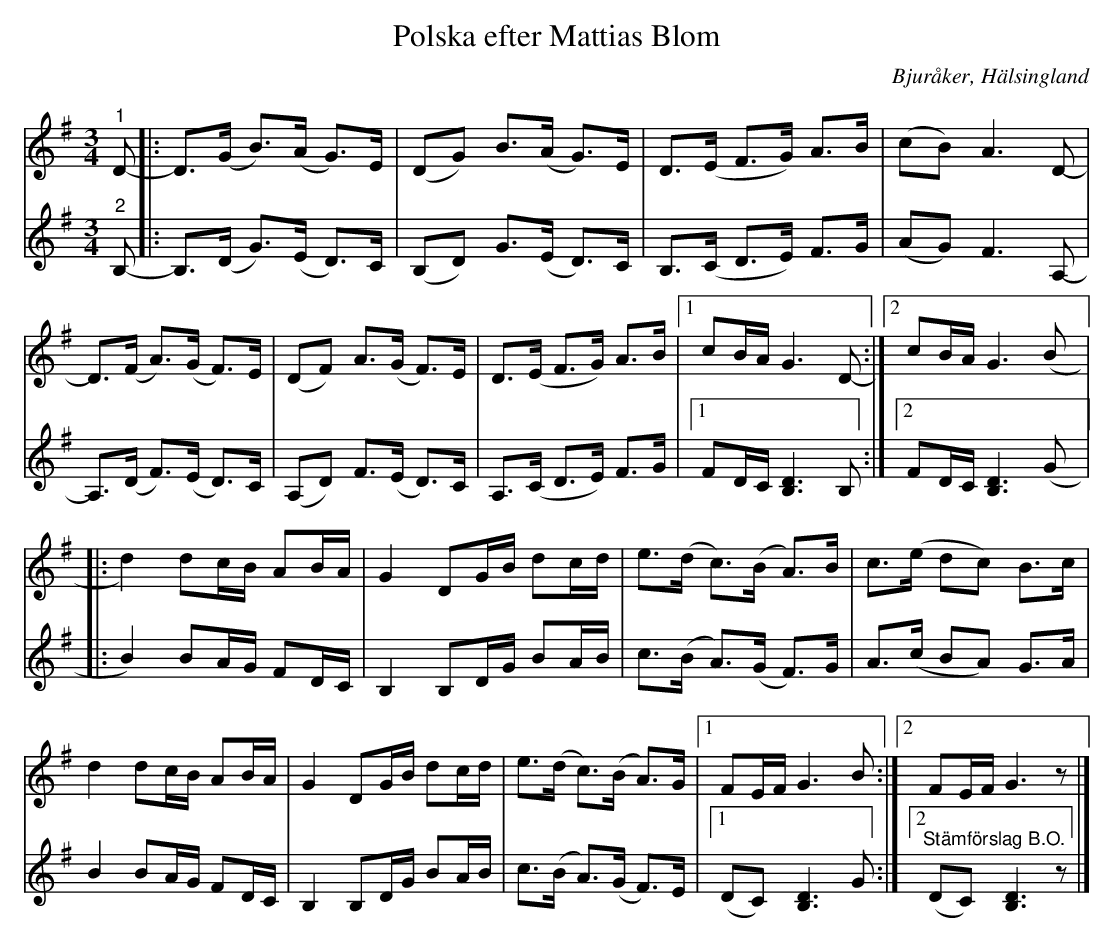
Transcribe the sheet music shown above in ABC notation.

X:1
T:Polska efter Mattias Blom
O:Bjuråker, Hälsingland
L:1/8
M:3/4
K:G
V:1
"^1" D- |: D>(G B>)(A G>)E | (DG) B>(A G>)E | D>(E F>G) A>B | (cB) A3 D- |
 D>(F A>)(G F>)E | (DF) A>(G F>)E | D>(E F>G) A>B |1 cB/A/ G3 D- :|2 cB/A/ G3 (B |:
 d2) dc/B/ AB/A/ | G2 DG/B/ dc/d/ | e>(d c>)(B A>)B | c>(e dc) B>c |
d2 dc/B/ AB/A/ | G2 DG/B/ dc/d/ | e>(d c>)(B A>)G |1 FE/F/ G3 B :|2 FE/F/ G3 z |]
V:2
"^2" B,- |: B,>(D G>)(E D>)C | (B,D) G>(E D>)C | B,>(C D>E) F>G | (AG) F3 A,- |
 A,>(D F>)(E D>)C | (A,D) F>(E D>)C | A,>(C D>E) F>G |1 FD/C/ [B,D]3 B, :|2 FD/C/ [B,D]3 (G |:
 B2) BA/G/ FD/C/ | B,2 B,D/G/ BA/B/ | c>(B A>)(G F>)G | A>(c BA) G>A |
B2 BA/G/ FD/C/ | B,2 B,D/G/ BA/B/ | c>(B A>)(G F>)E |1 (DC) [B,D]3 G :|2"^Stämförslag B.O." (DC) [B,D]3 z |]
